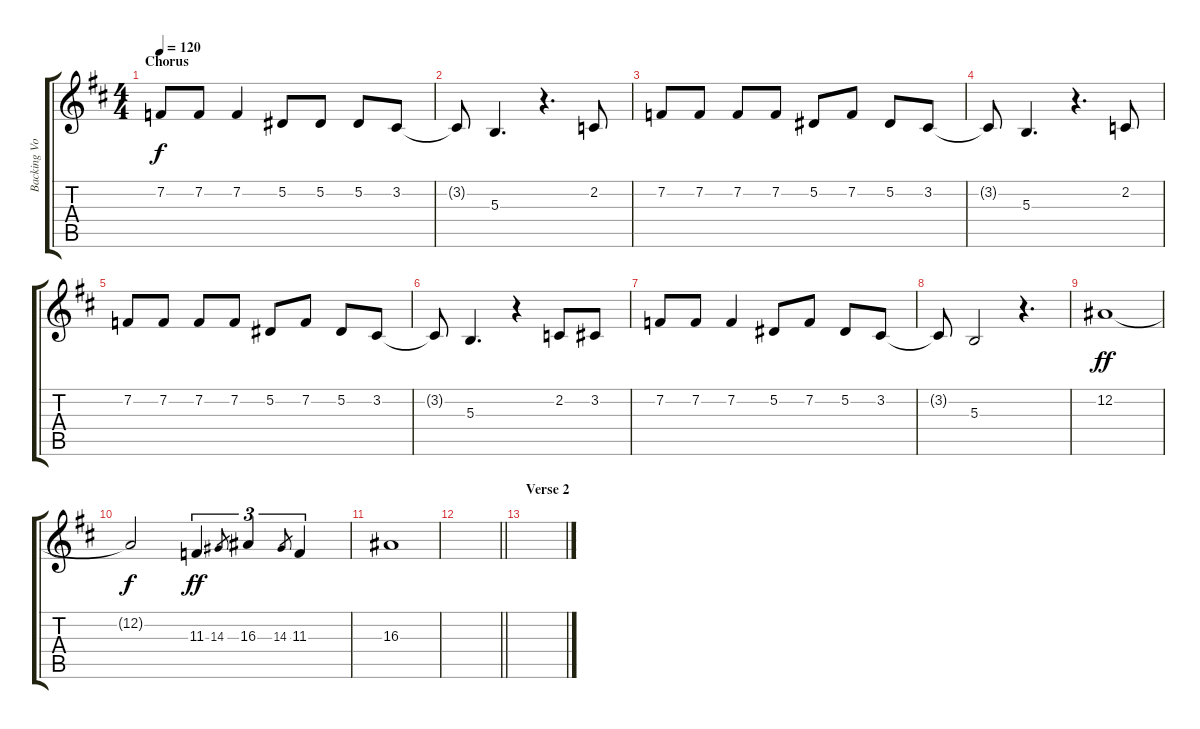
\track ("Backing Vocals" "Backing Vo") {instrument lead2sawtooth}
\staff {score tabs}
\tuning (Eb4 Bb3 Gb3 Db3 Ab2 Eb2) {hide}
\ts (4 4)
\section ("" "Chorus")
\tempo 120
\clef g2
\ks d
7.2.8{dy f} 7.2.8 7.2.4 5.2.8 5.2.8 5.2.8 3.2.8 |
3.2{t}.8 5.3.4{d} r.4{d} 2.2.8 |
7.2.8 7.2.8 7.2.8 7.2.8 5.2.8 7.2.8 5.2.8 3.2.8 |
3.2{t}.8 5.3.4{d} r.4{d} 2.2.8 |
7.2.8 7.2.8 7.2.8 7.2.8 5.2.8 7.2.8 5.2.8 3.2.8 |
3.2{t}.8 5.3.4{d} r.4 2.2.8 3.2.8 |
7.2.8 7.2.8 7.2.4 5.2.8 7.2.8 5.2.8 3.2.8 |
3.2{t}.8 5.3.2 r.4{d} |
12.2.1{dy ff} |
12.2{t}.2{dy f} 11.3.4{tu (3 2) dy ff} 14.3.8{gr} 16.3.4{tu (3 2)} 14.3.8{gr} 11.3.4{tu (3 2)} |
16.3.1 |
\barLineRight lightlight
|
\section ("" "Verse 2")
